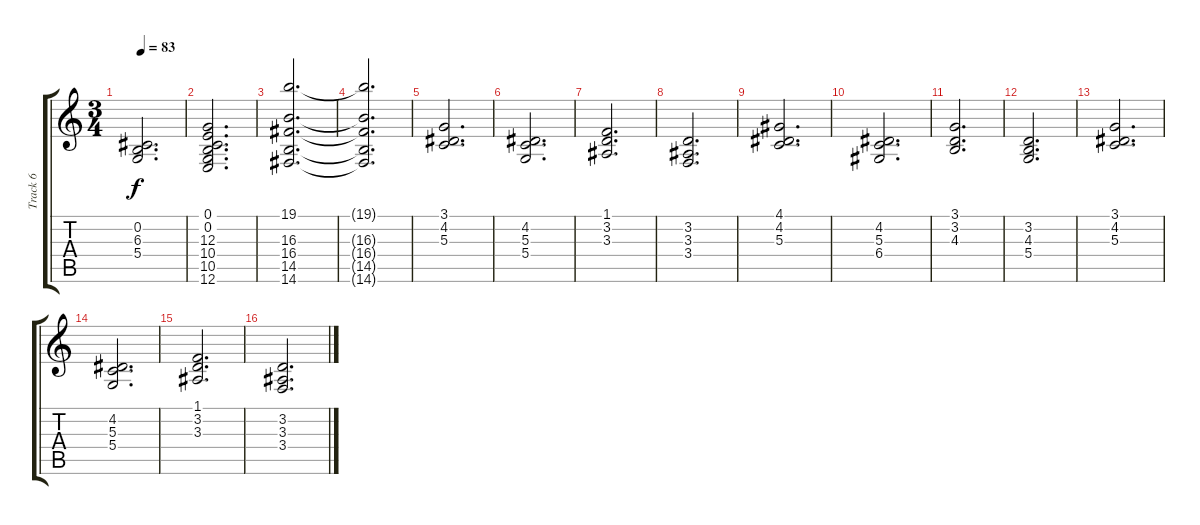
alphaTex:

\track ("Track 6" "Track 6") {instrument stringensemble2}
\staff {score tabs}
\tuning (E4 B3 G3 D3 A2 E2) {hide}
\ts (3 4)
\tempo 83
\clef g2
\ks c
(0.2 6.3 5.4).2{d dy f} |
(0.1 0.2 12.3 10.4 10.5 12.6).2{d} |
(19.1 16.3 16.4 14.5 14.6).2{d} |
(19.1{t} 16.3{t} 16.4{t} 14.5{t} 14.6{t}).2{d} |
(3.1 4.2 5.3).2{d} |
(4.2 5.3 5.4).2{d} |
(1.1 3.2 3.3).2{d} |
(3.2 3.3 3.4).2{d} |
(4.1 4.2 5.3).2{d} |
(4.2 5.3 6.4).2{d} |
(3.1 3.2 4.3).2{d} |
(3.2 4.3 5.4).2{d} |
(3.1 4.2 5.3).2{d} |
(4.2 5.3 5.4).2{d} |
(1.1 3.2 3.3).2{d} |
(3.2 3.3 3.4).2{d}
